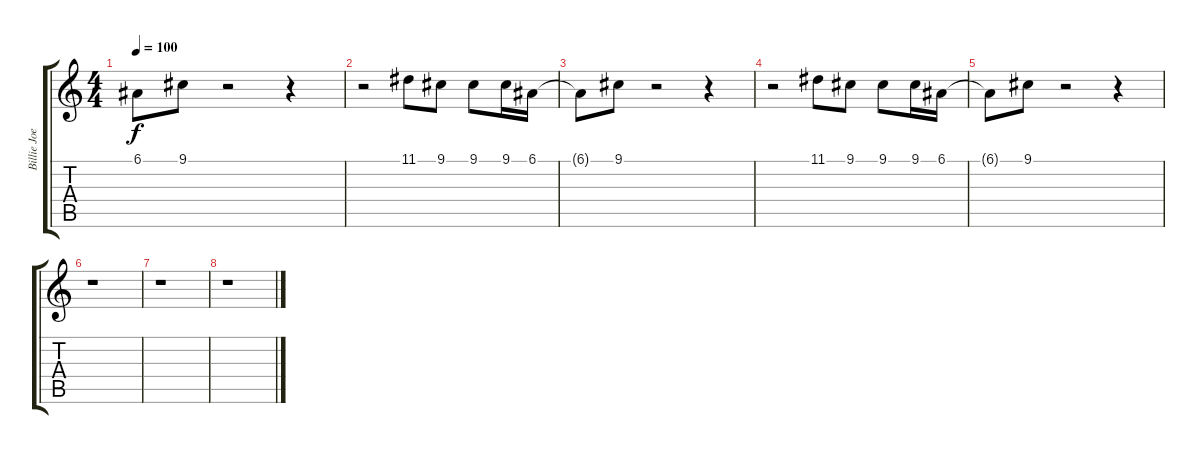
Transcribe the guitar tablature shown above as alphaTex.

\track ("Billie Joe Vocals Left" "Billie Joe") {instrument oboe}
\staff {score tabs}
\tuning (E4 B3 G3 D3 A2 E2) {hide}
\ts (4 4)
\tempo 100
\clef g2
\ks c
6.1{t}.8{dy f} 9.1.8 r.2 r.4 |
r.2 11.1.8 9.1.8 9.1.8 9.1.16 6.1.16 |
6.1{t}.8 9.1.8 r.2 r.4 |
r.2 11.1.8 9.1.8 9.1.8 9.1.16 6.1.16 |
6.1{t}.8 9.1.8 r.2 r.4 |
r.1 |
r.1 |
r.1
